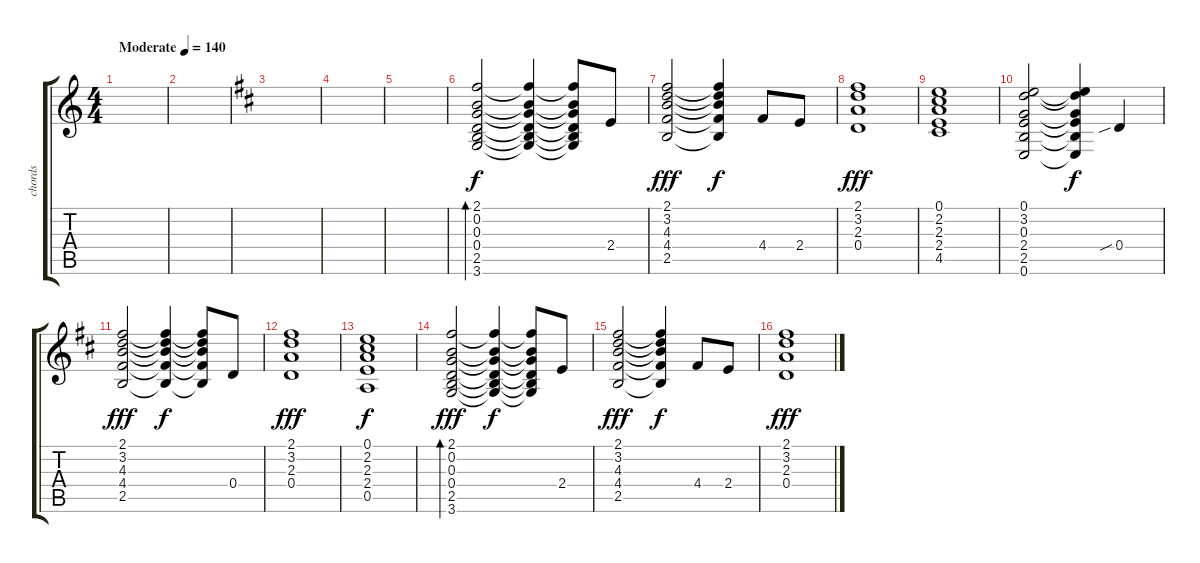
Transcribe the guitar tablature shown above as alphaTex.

\track ("chords" "chords") {instrument acousticguitarsteel}
\staff {score tabs}
\tuning (E4 B3 G3 D3 A2 E2) {hide}
\ts (4 4)
\tempo (140 "Moderate")
\clef g2
\ks c
|
|
\ks d
|
|
|
(2.1 0.2 0.3 0.4 2.5 3.6).2{bd 120} (2.1{t} 0.2{t} 0.3{t} 0.4{t} 2.5{t} 3.6{t}).4{dy f} (2.1{t} 0.2{t} 0.3{t} 0.4{t} 2.5{t} 3.6{t}).8 2.4.8 |
(2.1 3.2 4.3 4.4 2.5).2{dy fff} (2.1{t} 3.2{t} 4.3{t} 4.4{t} 2.5{t}).4{dy f} 4.4.8 2.4.8 |
(2.1 3.2 2.3 0.4).1{dy fff} |
(0.1 2.2 2.3 2.4 4.5).1 |
(0.1 3.2 0.3 2.4 2.5 0.6).2 (0.1{t} 3.2{t} 0.3{t} 2.4{t} 2.5{t} 0.6{t}).4{dy f} 0.4{sib}.4 |
(2.1 3.2 4.3 4.4 2.5).2{dy fff} (2.1{t} 3.2{t} 4.3{t} 4.4{t} 2.5{t}).4{dy f} (2.1{t} 3.2{t} 4.3{t} 4.4{t} 2.5{t}).8 0.4.8 |
(2.1 3.2 2.3 0.4).1{dy fff} |
(0.1 2.2 2.3 2.4 0.5).1{dy f} |
(2.1 0.2 0.3 0.4 2.5 3.6).2{bd 120 dy fff} (2.1{t} 0.2{t} 0.3{t} 0.4{t} 2.5{t} 3.6{t}).4{dy f} (2.1{t} 0.2{t} 0.3{t} 0.4{t} 2.5{t} 3.6{t}).8 2.4.8 |
(2.1 3.2 4.3 4.4 2.5).2{dy fff} (2.1{t} 3.2{t} 4.3{t} 4.4{t} 2.5{t}).4{dy f} 4.4.8 2.4.8 |
(2.1 3.2 2.3 0.4).1{dy fff}
